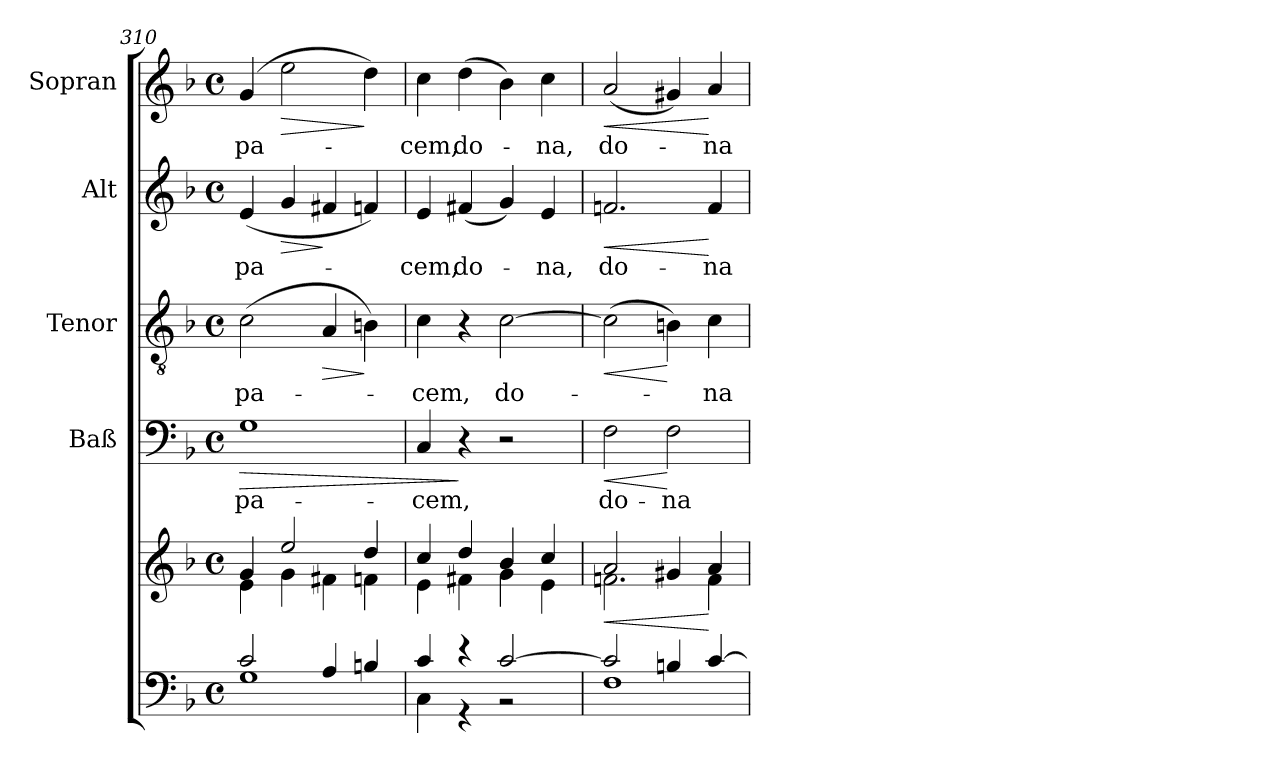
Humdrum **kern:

**kern	**kern	**dynam	**kern	**text	**dynam	**kern	**text	**dynam	**kern	**text	**dynam	**kern	**text	**dynam
*part5	*part5	*part5	*part4	*part4	*part4	*part3	*part3	*part3	*part2	*part2	*part2	*part1	*part1	*part1
*staff6	*staff5	*staff5/6	*staff4	*staff4	*staff4	*staff3	*staff3	*staff3	*staff2	*staff2	*staff2	*staff1	*staff1	*staff1
*	*	*	*I"Baß	*	*	*I"Tenor	*	*	*I"Alt	*	*	*I"Sopran	*	*
*	*	*	*I'Baß	*	*	*I'Ten	*	*	*I'Alt	*	*	*I'Sop	*	*
*clefF4	*clefG2	*	*clefF4	*	*	*clefGv2	*	*	*clefG2	*	*	*clefG2	*	*
*k[b-]	*k[b-]	*	*k[b-]	*	*	*k[b-]	*	*	*k[b-]	*	*	*k[b-]	*	*
*F:	*F:	*	*F:	*	*	*F:	*	*	*F:	*	*	*F:	*	*
*M4/4	*M4/4	*	*M4/4	*	*	*M4/4	*	*	*M4/4	*	*	*M4/4	*	*
*met(c)	*met(c)	*	*met(c)	*	*	*met(c)	*	*	*met(c)	*	*	*met(c)	*	*
=310	=310	=310	=310	=310	=310	=310	=310	=310	=310	=310	=310	=310	=310	=310
*^	*^	*	*	*	*	*	*	*	*	*	*	*	*	*
!	!	!	!	!	!	!LO:LY:b	!LO:HP:b	!	!LO:LY:b	!	!	!LO:LY:b	!	!	!LO:LY:b	!
2c/	1G	4g/	4e\	.	1G	pa-	>	(>2c\	pa-	.	(<4e/	pa-	.	(4g/	pa-	.
!	!	!	!	!	!	!	!	!	!	!	!	!	!LO:HP:b	!	!	!LO:HP:b
.	.	2ee/	4g\	.	.	.	.	.	.	.	4g/	.	>	2ee\	.	>
!	!	!	!	!	!	!	!	!	!	!LO:HP:b	!	!	!	!	!	!
4A/	.	.	4f#X\	.	.	.	.	4A/	.	>	4f#X/	.	]	.	.	.
4Bn/	.	4dd/	4fn\	.	.	.	.	4Bn\)	.	]	4fn/)	.	.	4dd\)	.	]
=311	=311	=311	=311	=311	=311	=311	=311	=311	=311	=311	=311	=311	=311	=311	=311	=311
!	!	!	!	!	!	!LO:LY:b	!	!	!LO:LY:b	!	!	!LO:LY:b	!	!	!LO:LY:b	!
4c/	4C\	4cc/	4e\	.	4C/	-cem,	.	4c\	-cem,	.	4e/	-cem,	.	4cc\	-cem,	.
!	!	!	!	!	!	!	!	!	!	!	!	!LO:LY:b	!	!	!LO:LY:b	!
4r	4r	4dd/	4f#X\	.	4r	.	]	4r	.	.	(<4f#X/	do-	.	(>4dd\	do-	.
!	!	!	!	!	!	!	!	!	!LO:LY:b	!	!	!	!	!	!	!
[>2c/	2r	4b-/	4g\	.	2r	.	.	[2c\	do-	.	4g/)	.	.	4b-\)	.	.
!	!	!	!	!	!	!	!	!	!	!	!	!LO:LY:b	!	!	!LO:LY:b	!
.	.	4cc/	4e\	.	.	.	.	.	.	.	4e/	-na,	.	4cc\	-na,	.
=312	=312	=312	=312	=312	=312	=312	=312	=312	=312	=312	=312	=312	=312	=312	=312	=312
!	!	!	!	!LO:HP:b	!	!LO:LY:b	!LO:HP:b	!	!	!LO:HP:b	!	!LO:LY:b	!LO:HP:b	!	!LO:LY:b	!LO:HP:b
2c/]	1F	2a/	2.fn\	<	2F\	do-	<	(>2c\]	.	<	2.fn/	do-	<	(<2a/	do-	<
!	!	!	!	!	!	!LO:LY:b	!	!	!	!	!	!	!	!	!	!
4Bn/	.	4g#X/	.	.	2F\	-na	[	4Bn\)	.	[	.	.	.	4g#X/)	.	.
!	!	!	!	!	!	!	!	!	!LO:LY:b	!	!	!LO:LY:b	!	!	!LO:LY:b	!
[>4c/	.	4a/	4f\	[	.	.	.	4c\	-na	.	4f/	-na	[	4a/	-na	[
*v	*v	*	*	*	*	*	*	*	*	*	*	*	*	*	*	*
*	*v	*v	*	*	*	*	*	*	*	*	*	*	*	*	*
=	=	=	=	=	=	=	=	=	=	=	=	=	=	=
*-	*-	*-	*-	*-	*-	*-	*-	*-	*-	*-	*-	*-	*-	*-
